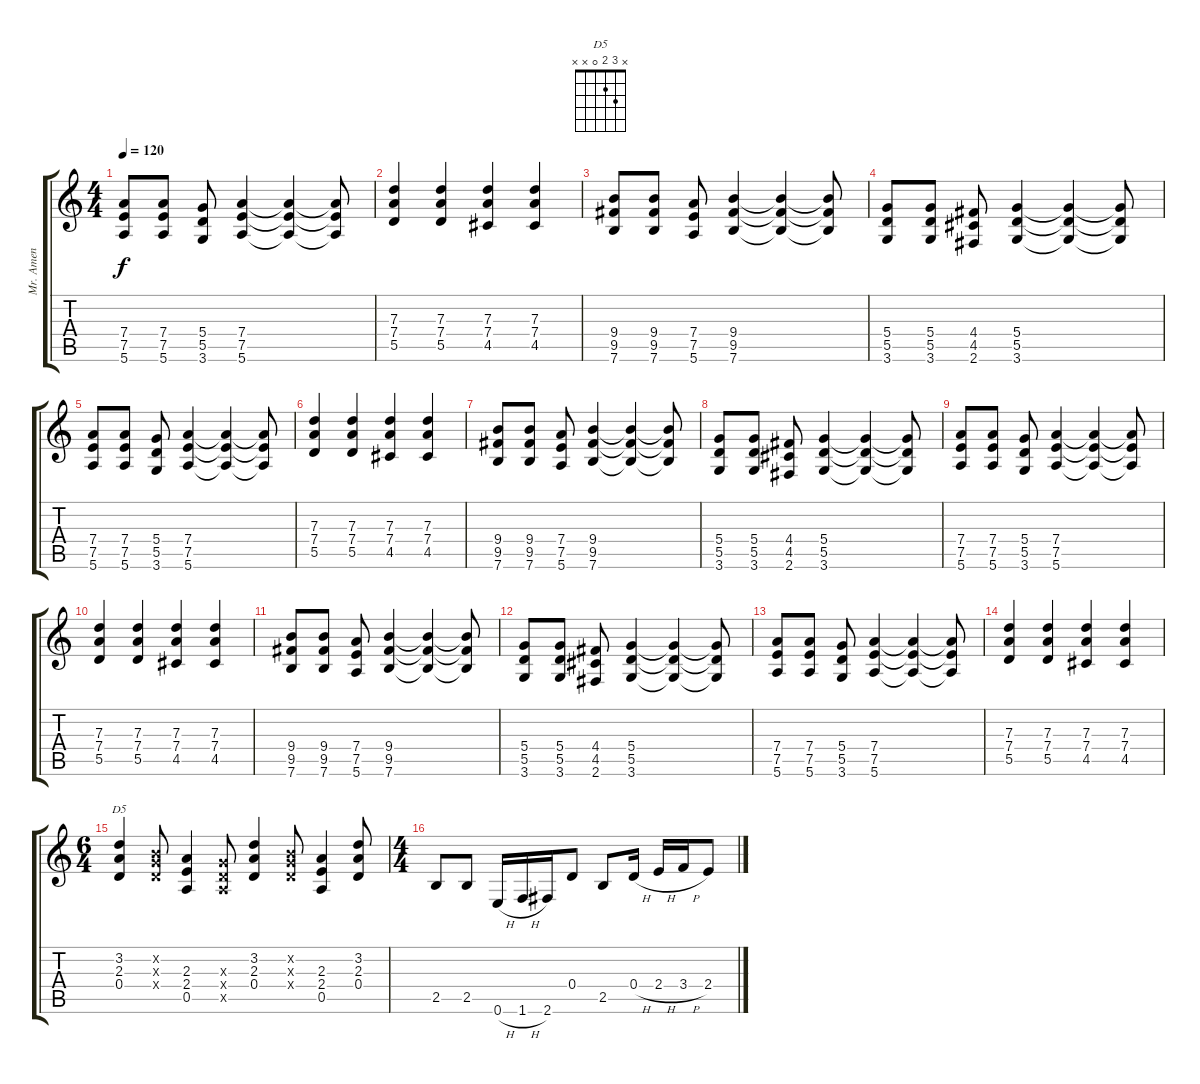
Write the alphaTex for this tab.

\track ("Mr. Amen" "Mr. Amen") {instrument distortionguitar}
\staff {score tabs}
\tuning (E4 B3 G3 D3 A2 E2) {hide}
\chord ("D5" x 3 2 0 x x)
\ts (4 4)
\tempo 120
\clef g2
\ks c
(7.4 7.5 5.6).8{dy f} (7.4 7.5 5.6).8 (5.4 5.5 3.6).8 (7.4 7.5 5.6).4 (7.4{t} 7.5{t} 5.6{t}).4 (7.4{t} 7.5{t} 5.6{t}).8 |
(7.3 7.4 5.5).4 (7.3 7.4 5.5).4 (7.3 7.4 4.5).4 (7.3 7.4 4.5).4 |
(9.4 9.5 7.6).8 (9.4 9.5 7.6).8 (7.4 7.5 5.6).8 (9.4 9.5 7.6).4 (9.4{t} 9.5{t} 7.6{t}).4 (9.4{t} 9.5{t} 7.6{t}).8 |
(5.4 5.5 3.6).8 (5.4 5.5 3.6).8 (4.4 4.5 2.6).8 (5.4 5.5 3.6).4 (5.4{t} 5.5{t} 3.6{t}).4 (5.4{t} 5.5{t} 3.6{t}).8 |
(7.4 7.5 5.6).8 (7.4 7.5 5.6).8 (5.4 5.5 3.6).8 (7.4 7.5 5.6).4 (7.4{t} 7.5{t} 5.6{t}).4 (7.4{t} 7.5{t} 5.6{t}).8 |
(7.3 7.4 5.5).4 (7.3 7.4 5.5).4 (7.3 7.4 4.5).4 (7.3 7.4 4.5).4 |
(9.4 9.5 7.6).8 (9.4 9.5 7.6).8 (7.4 7.5 5.6).8 (9.4 9.5 7.6).4 (9.4{t} 9.5{t} 7.6{t}).4 (9.4{t} 9.5{t} 7.6{t}).8 |
(5.4 5.5 3.6).8 (5.4 5.5 3.6).8 (4.4 4.5 2.6).8 (5.4 5.5 3.6).4 (5.4{t} 5.5{t} 3.6{t}).4 (5.4{t} 5.5{t} 3.6{t}).8 |
(7.4 7.5 5.6).8 (7.4 7.5 5.6).8 (5.4 5.5 3.6).8 (7.4 7.5 5.6).4 (7.4{t} 7.5{t} 5.6{t}).4 (7.4{t} 7.5{t} 5.6{t}).8 |
(7.3 7.4 5.5).4 (7.3 7.4 5.5).4 (7.3 7.4 4.5).4 (7.3 7.4 4.5).4 |
(9.4 9.5 7.6).8 (9.4 9.5 7.6).8 (7.4 7.5 5.6).8 (9.4 9.5 7.6).4 (9.4{t} 9.5{t} 7.6{t}).4 (9.4{t} 9.5{t} 7.6{t}).8 |
(5.4 5.5 3.6).8 (5.4 5.5 3.6).8 (4.4 4.5 2.6).8 (5.4 5.5 3.6).4 (5.4{t} 5.5{t} 3.6{t}).4 (5.4{t} 5.5{t} 3.6{t}).8 |
(7.4 7.5 5.6).8 (7.4 7.5 5.6).8 (5.4 5.5 3.6).8 (7.4 7.5 5.6).4 (7.4{t} 7.5{t} 5.6{t}).4 (7.4{t} 7.5{t} 5.6{t}).8 |
(7.3 7.4 5.5).4 (7.3 7.4 5.5).4 (7.3 7.4 4.5).4 (7.3 7.4 4.5).4 |
\ts (6 4)
(3.2 2.3 0.4).4{ch "D5"} (0.2{x} 0.3{x} 0.4{x}).8 (2.3 2.4 0.5).4 (0.3{x} 0.4{x} 0.5{x}).8 (3.2 2.3 0.4).4 (0.2{x} 0.3{x} 0.4{x}).8 (2.3 2.4 0.5).4 (3.2 2.3 0.4).8 |
\ts (4 4)
2.5.8 2.5.8 0.6{h}.16 1.6{h}.16 2.6.16 0.4.8 2.5.8 0.4{h}.16 2.4{h}.16 3.4{h}.16 2.4.8
